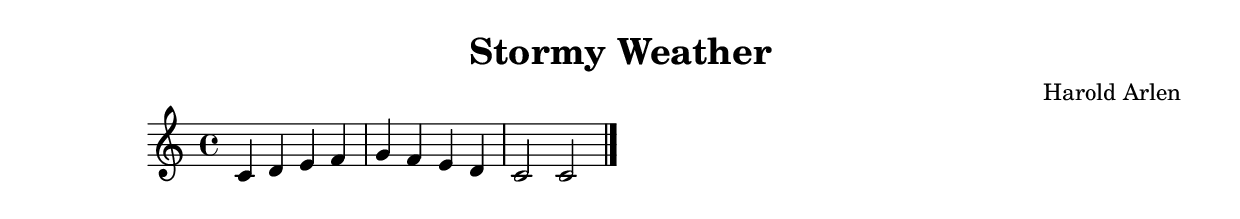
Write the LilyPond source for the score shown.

\version "2.24.4"

\header {
  title = "Stormy Weather"
  composer = "Harold Arlen"
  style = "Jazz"
}

\score {
  \new Staff {
    \clef treble
    \time 4/4
    \key c \major
    
    % Simple chord progression placeholder
    c'4 d' e' f' |
    g' f' e' d' |
    c'2 c'2 |
    \bar "|."
  }
  \layout {}
  \midi {
    \tempo 4 = 120
  }
}